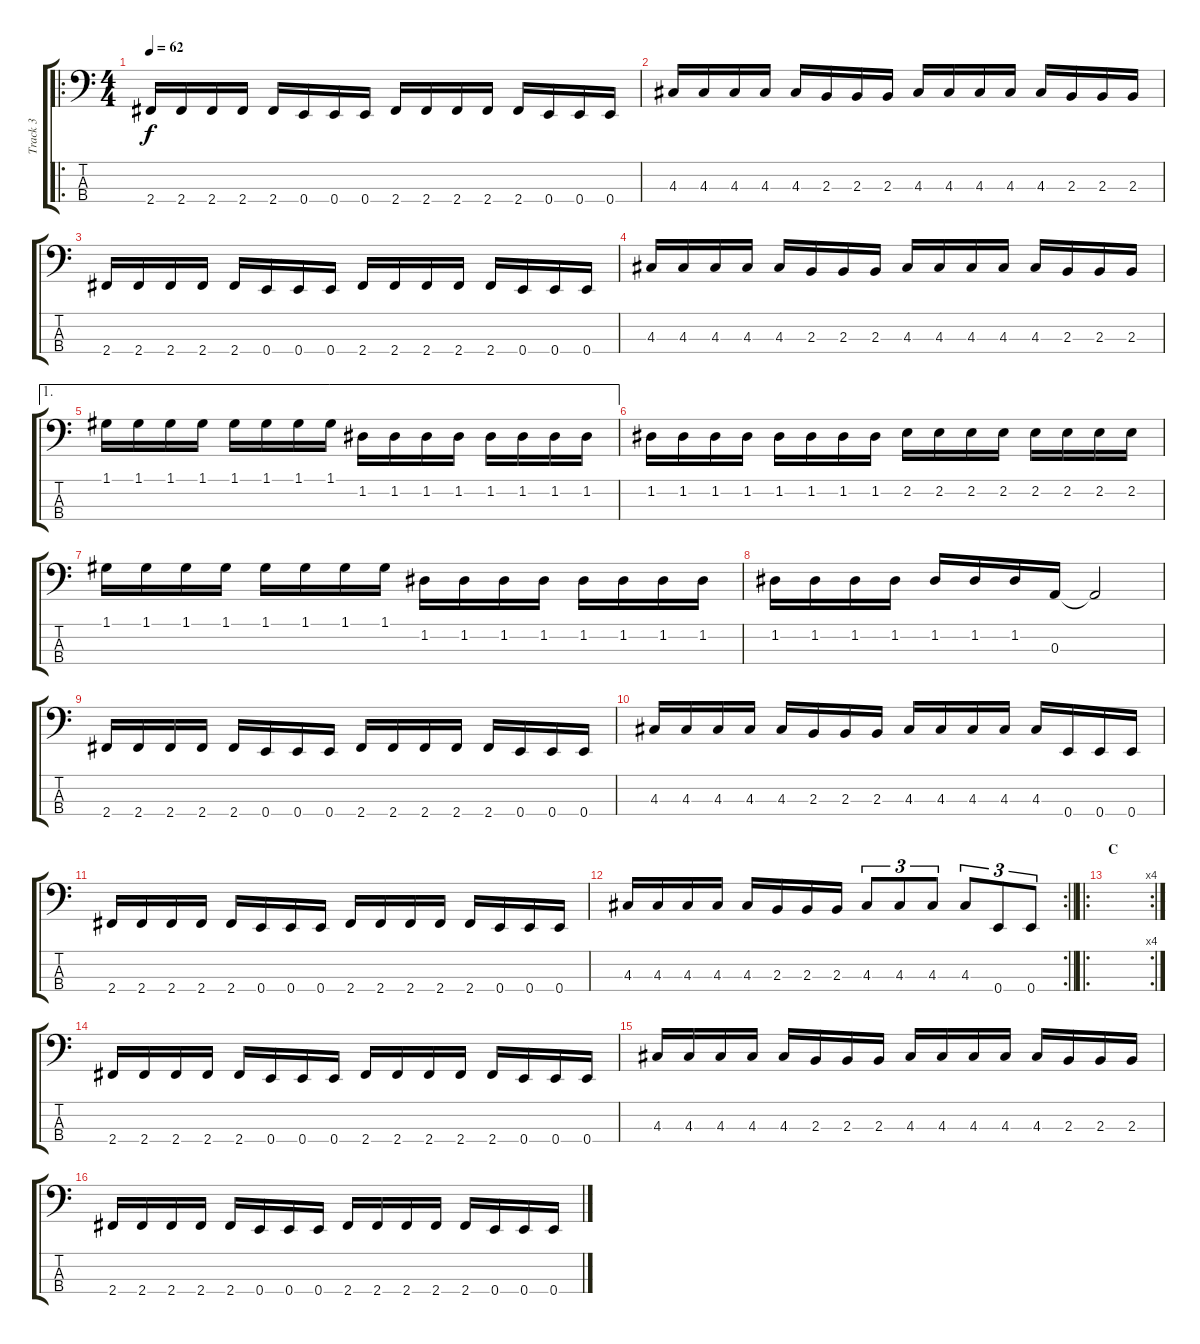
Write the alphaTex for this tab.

\track ("Track 3" "Track 3") {instrument electricbassfinger}
\staff {score tabs}
\tuning (G2 D2 A1 E1) {hide}
\ro
\ts (4 4)
\tempo 62
\clef f4
\ks c
2.4.16{dy f} 2.4.16 2.4.16 2.4.16 2.4.16 0.4.16 0.4.16 0.4.16 2.4.16 2.4.16 2.4.16 2.4.16 2.4.16 0.4.16 0.4.16 0.4.16 |
4.3.16 4.3.16 4.3.16 4.3.16 4.3.16 2.3.16 2.3.16 2.3.16 4.3.16 4.3.16 4.3.16 4.3.16 4.3.16 2.3.16 2.3.16 2.3.16 |
2.4.16 2.4.16 2.4.16 2.4.16 2.4.16 0.4.16 0.4.16 0.4.16 2.4.16 2.4.16 2.4.16 2.4.16 2.4.16 0.4.16 0.4.16 0.4.16 |
4.3.16 4.3.16 4.3.16 4.3.16 4.3.16 2.3.16 2.3.16 2.3.16 4.3.16 4.3.16 4.3.16 4.3.16 4.3.16 2.3.16 2.3.16 2.3.16 |
\ae 1
1.1.16 1.1.16 1.1.16 1.1.16 1.1.16 1.1.16 1.1.16 1.1.16 1.2.16 1.2.16 1.2.16 1.2.16 1.2.16 1.2.16 1.2.16 1.2.16 |
1.2.16 1.2.16 1.2.16 1.2.16 1.2.16 1.2.16 1.2.16 1.2.16 2.2.16 2.2.16 2.2.16 2.2.16 2.2.16 2.2.16 2.2.16 2.2.16 |
1.1.16 1.1.16 1.1.16 1.1.16 1.1.16 1.1.16 1.1.16 1.1.16 1.2.16 1.2.16 1.2.16 1.2.16 1.2.16 1.2.16 1.2.16 1.2.16 |
1.2.16 1.2.16 1.2.16 1.2.16 1.2.16 1.2.16 1.2.16 0.3.16 0.3{t}.2 |
2.4.16 2.4.16 2.4.16 2.4.16 2.4.16 0.4.16 0.4.16 0.4.16 2.4.16 2.4.16 2.4.16 2.4.16 2.4.16 0.4.16 0.4.16 0.4.16 |
4.3.16 4.3.16 4.3.16 4.3.16 4.3.16 2.3.16 2.3.16 2.3.16 4.3.16 4.3.16 4.3.16 4.3.16 4.3.16 0.4.16 0.4.16 0.4.16 |
2.4.16 2.4.16 2.4.16 2.4.16 2.4.16 0.4.16 0.4.16 0.4.16 2.4.16 2.4.16 2.4.16 2.4.16 2.4.16 0.4.16 0.4.16 0.4.16 |
\rc 2
\barLineRight lightlight
4.3.16 4.3.16 4.3.16 4.3.16 4.3.16 2.3.16 2.3.16 2.3.16 4.3.8{tu (3 2)} 4.3.8{tu (3 2)} 4.3.8{tu (3 2)} 4.3.8{tu (3 2)} 0.4.8{tu (3 2)} 0.4.8{tu (3 2)} |
\ro
\rc 4
\section ("" "C")
|
2.4.16 2.4.16 2.4.16 2.4.16 2.4.16 0.4.16 0.4.16 0.4.16 2.4.16 2.4.16 2.4.16 2.4.16 2.4.16 0.4.16 0.4.16 0.4.16 |
4.3.16 4.3.16 4.3.16 4.3.16 4.3.16 2.3.16 2.3.16 2.3.16 4.3.16 4.3.16 4.3.16 4.3.16 4.3.16 2.3.16 2.3.16 2.3.16 |
2.4.16 2.4.16 2.4.16 2.4.16 2.4.16 0.4.16 0.4.16 0.4.16 2.4.16 2.4.16 2.4.16 2.4.16 2.4.16 0.4.16 0.4.16 0.4.16
